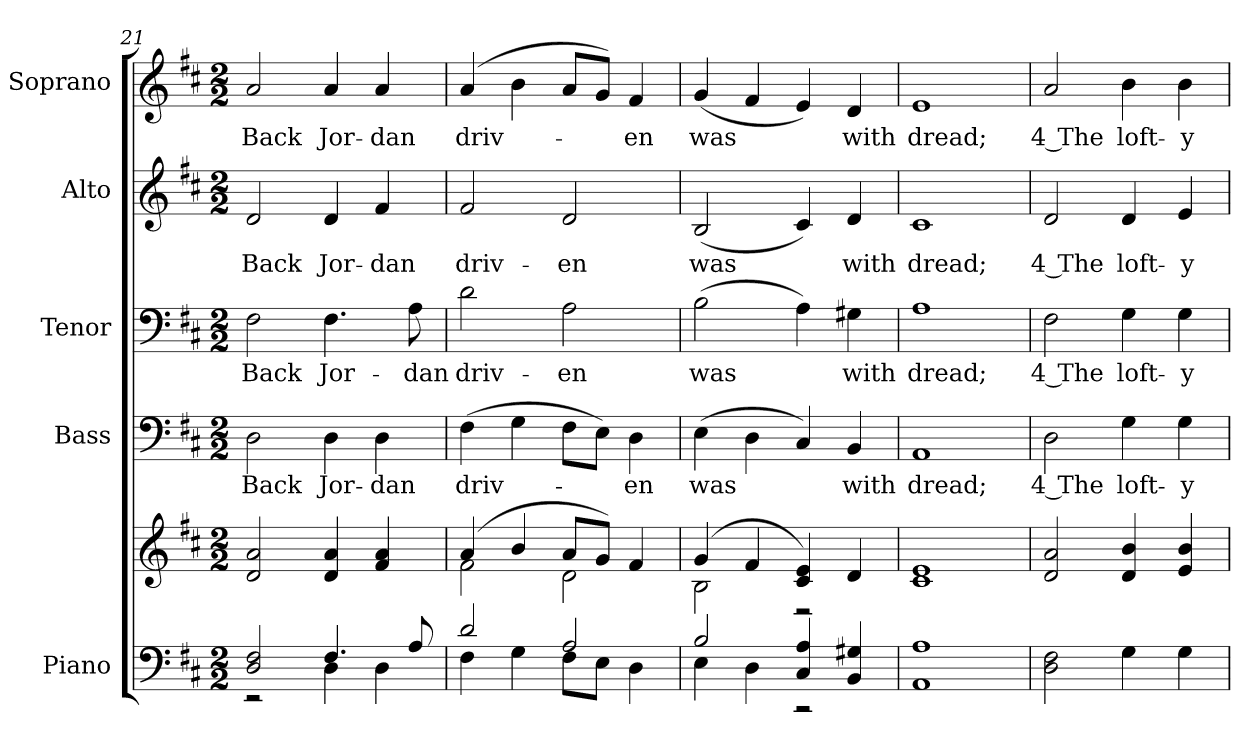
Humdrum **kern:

**kern	**kern	**kern	**text	**kern	**text	**kern	**text	**kern	**text
*part5	*part5	*part4	*part4	*part3	*part3	*part2	*part2	*part1	*part1
*staff6	*staff5	*staff4	*staff4	*staff3	*staff3	*staff2	*staff2	*staff1	*staff1
*I"Piano	*	*I"Bass	*	*I"Tenor	*	*I"Alto	*	*I"Soprano	*
*I'Pno.	*	*I'B.	*	*I'T.	*	*I'A.	*	*I'S.	*
!!LO:LB:g=z
*clefF4	*clefG2	*clefF4	*	*clefF4	*	*clefG2	*	*clefG2	*
*k[f#c#]	*k[f#c#]	*k[f#c#]	*	*k[f#c#]	*	*k[f#c#]	*	*k[f#c#]	*
*D:	*D:	*D:	*	*D:	*	*D:	*	*D:	*
*M2/2	*M2/2	*M2/2	*	*M2/2	*	*M2/2	*	*M2/2	*
=21	=21	=21	=21	=21	=21	=21	=21	=21	=21
*^	*	*	*	*	*	*	*	*	*
!	!	!	!	!LO:LY:b:color=#000000	!	!	!	!	!	!
!	!	!	!	!	!	!LO:LY:b:color=#000000	!	!	!	!
!	!	!	!	!	!	!	!	!LO:LY:b:color=#000000	!	!
!	!	!	!	!	!	!	!	!	!	!LO:LY:b:color=#000000
2Di/ 2F#i	2r	2di/ 2ai	2Di\	Back	2F#i\	Back	2di/	Back	2ai/	Back
!	!	!	!	!LO:LY:b:color=#000000	!	!	!	!	!	!
!	!	!	!	!	!	!LO:LY:b:color=#000000	!	!	!	!
!	!	!	!	!	!	!	!	!LO:LY:b:color=#000000	!	!
!	!	!	!	!	!	!	!	!	!	!LO:LY:b:color=#000000
4.F#i/	4Di\	4di/ 4ai	4Di\	Jor-	4.F#i\	Jor-	4di/	Jor-	4ai/	Jor-
!	!	!	!	!LO:LY:b:color=#000000	!	!	!	!	!	!
!	!	!	!	!	!	!	!	!LO:LY:b:color=#000000	!	!
!	!	!	!	!	!	!	!	!	!	!LO:LY:b:color=#000000
.	4Di\	4f#i/ 4ai	4Di\	-dan	.	.	4f#i/	-dan	4ai/	-dan
!	!	!	!	!	!	!LO:LY:b:color=#000000	!	!	!	!
8Ai/	.	.	.	.	8Ai\	-dan	.	.	.	.
=22	=22	=22	=22	=22	=22	=22	=22	=22	=22	=22
*	*	*^	*	*	*	*	*	*	*	*
!	!	!	!	!	!LO:LY:b:color=#000000	!	!	!	!	!	!
!	!	!	!	!	!	!	!LO:LY:b:color=#000000	!	!	!	!
!	!	!	!	!	!	!	!	!	!LO:LY:b:color=#000000	!	!
!	!	!	!	!	!	!	!	!	!	!	!LO:LY:b:color=#000000
2di/	4F#i\	(4ai/	2f#i\	(4F#i\	driv-	2di\	driv-	2f#i/	driv-	(4ai/	driv-
.	4Gi\	4bi/	.	4Gi\	.	.	.	.	.	4bi\	.
!	!	!	!	!	!	!	!LO:LY:b:color=#000000	!	!	!	!
!	!	!	!	!	!	!	!	!	!LO:LY:b:color=#000000	!	!
2Ai/	8F#i\L	8ai/L	2di\	8F#i\L	.	2Ai\	-en	2di/	-en	8ai/L	.
.	8Ei\J	8gi/J)	.	8Ei\J)	.	.	.	.	.	8gi/J)	.
!	!	!	!	!	!LO:LY:b:color=#000000	!	!	!	!	!	!
!	!	!	!	!	!	!	!	!	!	!	!LO:LY:b:color=#000000
.	4Di\	4f#i/	.	4Di\	-en	.	.	.	.	4f#i/	-en
=23	=23	=23	=23	=23	=23	=23	=23	=23	=23	=23	=23
!	!	!	!	!	!LO:LY:b:color=#000000	!	!	!	!	!	!
!	!	!	!	!	!	!	!LO:LY:b:color=#000000	!	!	!	!
!	!	!	!	!	!	!	!	!	!LO:LY:b:color=#000000	!	!
!	!	!	!	!	!	!	!	!	!	!	!LO:LY:b:color=#000000
2Bi/	4Ei\	(4gi/	2Bi\	(4Ei\	was	(2Bi\	was	(2Bi/	was	(4gi/	was
.	4Di\	4f#i/	.	4Di\	.	.	.	.	.	4f#i/	.
4C#i/ 4Ai	2r	4c#i/ 4ei)	2r	4C#i/)	.	4Ai\)	.	4c#i/)	.	4ei/)	.
!	!	!	!	!	!LO:LY:b:color=#000000	!	!	!	!	!	!
!	!	!	!	!	!	!	!LO:LY:b:color=#000000	!	!	!	!
!	!	!	!	!	!	!	!	!	!LO:LY:b:color=#000000	!	!
!	!	!	!	!	!	!	!	!	!	!	!LO:LY:b:color=#000000
4BBi/ 4G#Xi	.	4di/	.	4BBi/	with	4G#Xi\	with	4di/	with	4di/	with
*v	*v	*	*	*	*	*	*	*	*	*	*
*	*v	*v	*	*	*	*	*	*	*	*
=24	=24	=24	=24	=24	=24	=24	=24	=24	=24
!	!	!	!LO:LY:b:color=#000000	!	!	!	!	!	!
!	!	!	!	!	!LO:LY:b:color=#000000	!	!	!	!
!	!	!	!	!	!	!	!LO:LY:b:color=#000000	!	!
!	!	!	!	!	!	!	!	!	!LO:LY:b:color=#000000
1AAi 1Ai	1c#i 1ei	1AAi	dread;	1Ai	dread;	1c#i	dread;	1ei	dread;
!!LO:PB:g=z
=25	=25	=25	=25	=25	=25	=25	=25	=25	=25
!	!	!	!LO:LY:b:color=#000000	!	!	!	!	!	!
!	!	!	!	!	!LO:LY:b:color=#000000	!	!	!	!
!	!	!	!	!	!	!	!LO:LY:b:color=#000000	!	!
!	!	!	!	!	!	!	!	!	!LO:LY:b:color=#000000
2Di\ 2F#i	2di/ 2ai	2Di\	4 The	2F#i\	4 The	2di/	4 The	2ai/	4 The
!	!	!	!LO:LY:b:color=#000000	!	!	!	!	!	!
!	!	!	!	!	!LO:LY:b:color=#000000	!	!	!	!
!	!	!	!	!	!	!	!LO:LY:b:color=#000000	!	!
!	!	!	!	!	!	!	!	!	!LO:LY:b:color=#000000
4Gi\	4di/ 4bi	4Gi\	loft-	4Gi\	loft-	4di/	loft-	4bi\	loft-
!	!	!	!LO:LY:b:color=#000000	!	!	!	!	!	!
!	!	!	!	!	!LO:LY:b:color=#000000	!	!	!	!
!	!	!	!	!	!	!	!LO:LY:b:color=#000000	!	!
!	!	!	!	!	!	!	!	!	!LO:LY:b:color=#000000
4Gi\	4ei/ 4bi	4Gi\	-y	4Gi\	-y	4ei/	-y	4bi\	-y
=	=	=	=	=	=	=	=	=	=
*-	*-	*-	*-	*-	*-	*-	*-	*-	*-
